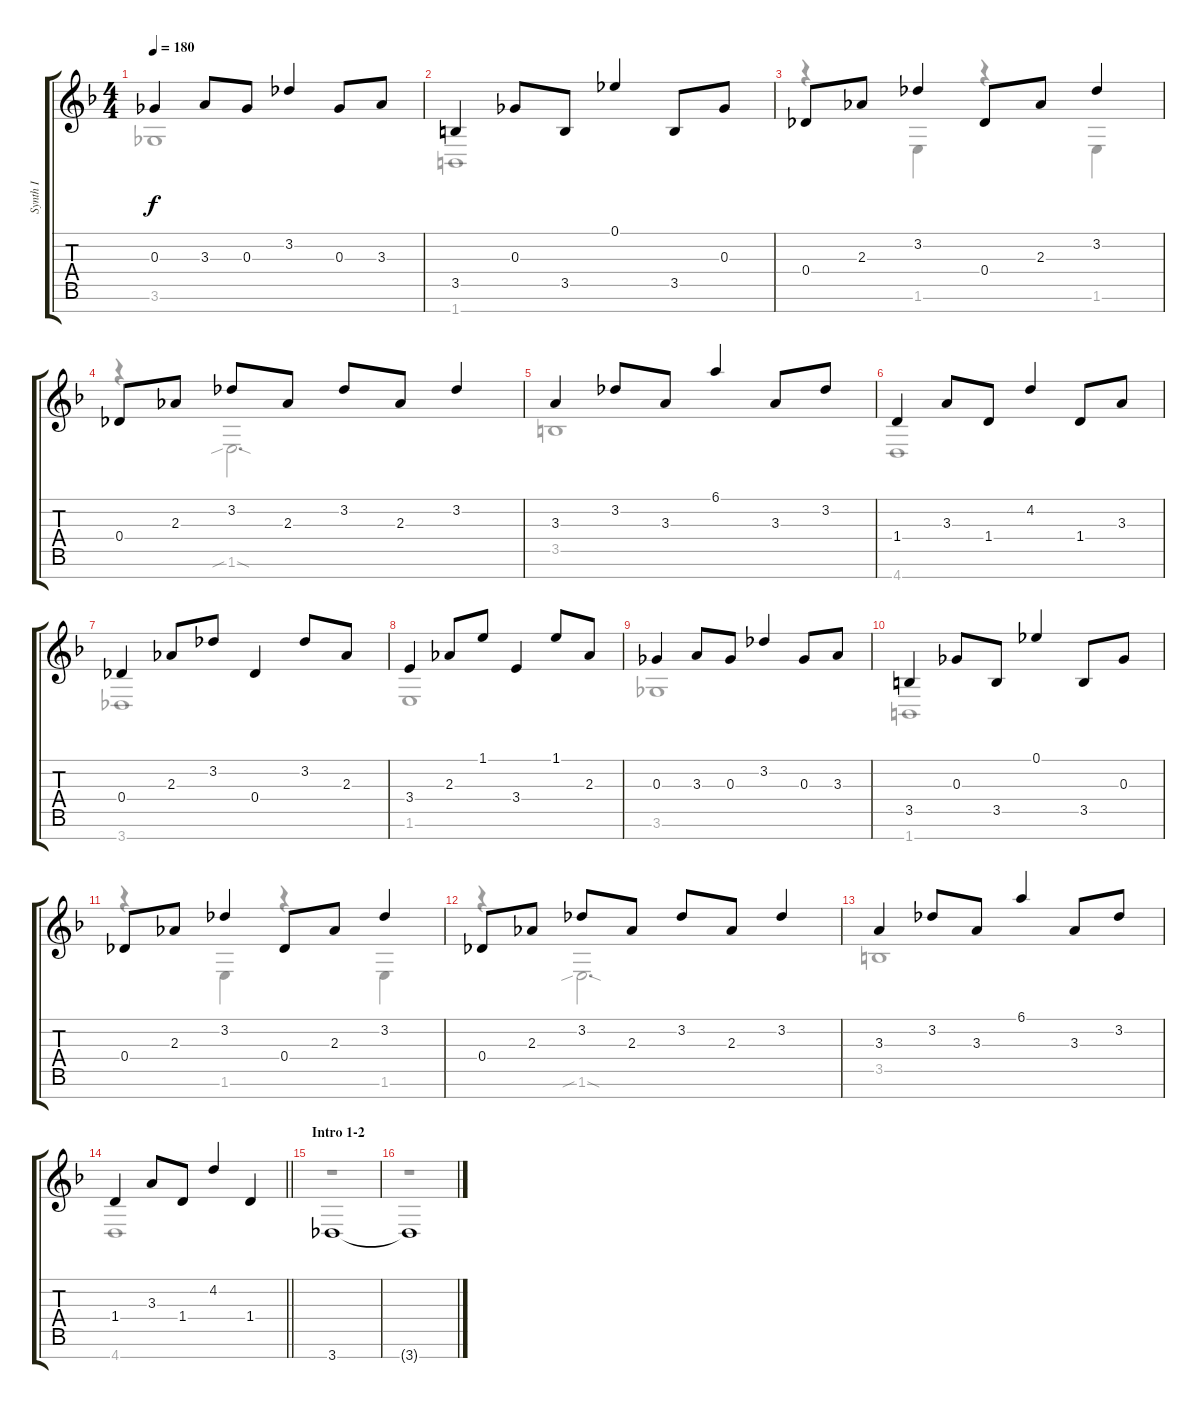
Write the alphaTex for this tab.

\track ("Synth I" "Synth I") {instrument pad7halo}
\staff {score tabs}
\tuning (Eb5 Bb4 Gb4 Db4 Ab3 Eb3 Bb2) {hide}
\voice
\ts (4 4)
\tempo 180
\clef g2
\ks f
0.3.4{dy f} 3.3.8 0.3.8 3.2.4 0.3.8 3.3.8 |
3.5.4 0.3.8 3.5.8 0.1.4 3.5.8 0.3.8 |
0.4.8 2.3.8 3.2.4 0.4.8 2.3.8 3.2.4 |
0.4.8 2.3.8 3.2.8 2.3.8 3.2.8 2.3.8 3.2.4 |
3.3.4 3.2.8 3.3.8 6.1.4 3.3.8 3.2.8 |
1.4.4 3.3.8 1.4.8 4.2.4 1.4.8 3.3.8 |
0.4.4 2.3.8 3.2.8 0.4.4 3.2.8 2.3.8 |
3.4.4 2.3.8 1.1.8 3.4.4 1.1.8 2.3.8 |
0.3.4 3.3.8 0.3.8 3.2.4 0.3.8 3.3.8 |
3.5.4 0.3.8 3.5.8 0.1.4 3.5.8 0.3.8 |
0.4.8 2.3.8 3.2.4 0.4.8 2.3.8 3.2.4 |
0.4.8 2.3.8 3.2.8 2.3.8 3.2.8 2.3.8 3.2.4 |
3.3.4 3.2.8 3.3.8 6.1.4 3.3.8 3.2.8 |
\barLineRight lightlight
1.4.4 3.3.8 1.4.8 4.2.4 1.4.4 |
\section ("" "Intro 1-2")
3.7.1{instrument lead2sawtooth} |
3.7{t}.1
\voice
\clef g2
\ottava regular
\simile none
\ks f
3.6.1{dy f} |
1.7.1 |
r.4 1.6.4 r.4 1.6.4 |
r.4 1.6{sib sod}.2{d} |
3.5.1 |
4.7.1 |
3.7.1 |
1.6.1 |
3.6.1 |
1.7.1 |
r.4 1.6.4 r.4 1.6.4 |
r.4 1.6{sib sod}.2{d} |
3.5.1 |
\barLineRight lightlight
4.7.1 |
r.1 |
r.1
